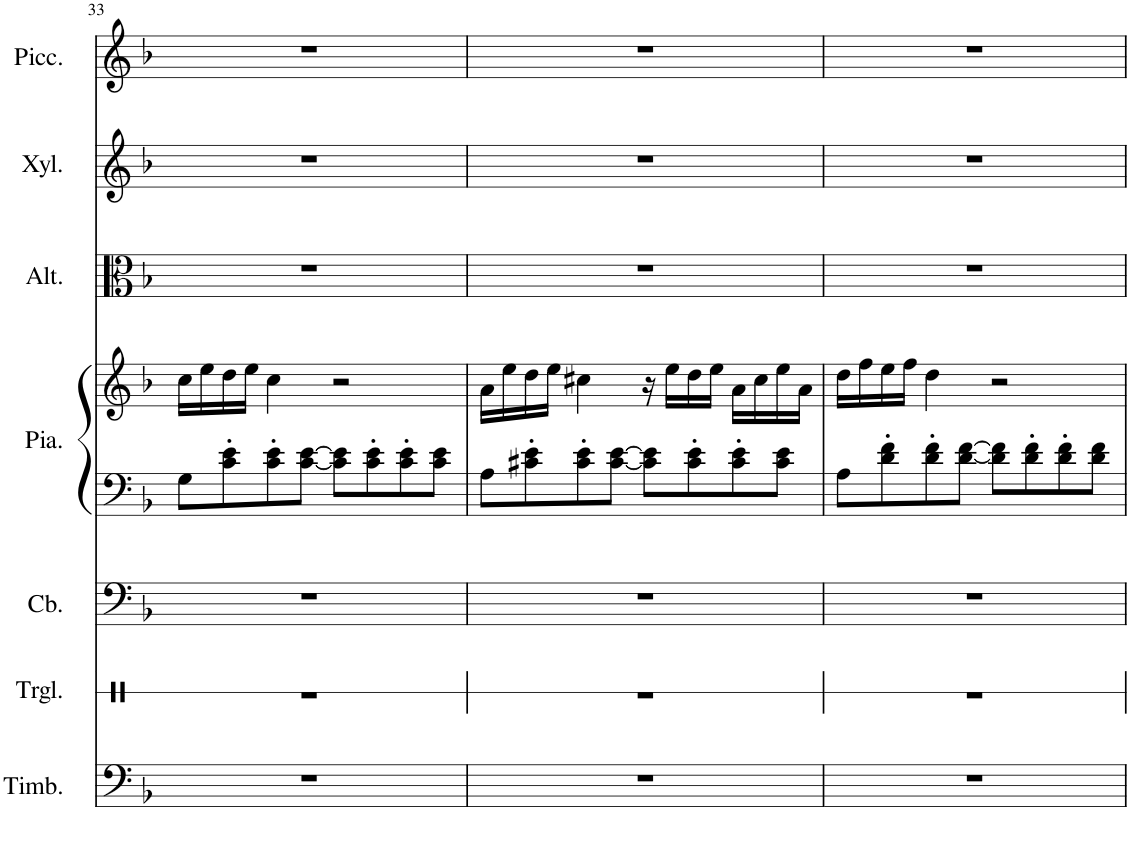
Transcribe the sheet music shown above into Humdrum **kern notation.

**kern	**kern	**kern	**kern	**kern	**kern	**kern	**kern
*part7	*part6	*part5	*part4	*part4	*part3	*part2	*part1
*staff8	*staff7	*staff6	*staff5	*staff4	*staff3	*staff2	*staff1
*I"Timbales	*I"Triangle	*I"Contrebasse	*I"Piano	*	*I"Alto	*I"Xylophone	*I"Piccolo
*I'Timb.	*I'Trgl.	*I'Cb.	*I'Pia.	*	*I'Alt.	*I'Xyl.	*I'Picc.
!!LO:PB:g=z
*clefF4	*clefX	*clefF4	*clefF4	*clefG2	*clefC3	*clefG2	*clefG2
*	*	*Trd7c12	*	*	*	*Trd-7c-12	*Trd-7c-12
*k[b-]	*k[]	*k[b-]	*k[b-]	*k[b-]	*k[b-]	*k[b-]	*k[b-]
*M4/4	*M4/4	*M4/4	*M4/4	*M4/4	*M4/4	*M4/4	*M4/4
=33	=33	=33	=33	=33	=33	=33	=33
1r	1r	1r	8G\L	16cc\LL	1r	1r	1r
.	.	.	.	16ee\	.	.	.
.	.	.	8c\' 8e\'	16dd\	.	.	.
.	.	.	.	16ee\JJ	.	.	.
.	.	.	8c\' 8e\'	4cc\	.	.	.
.	.	.	[8c\ [8e\J	.	.	.	.
.	.	.	8c\] 8e\]L	2r	.	.	.
.	.	.	8c\' 8e\'	.	.	.	.
.	.	.	8c\' 8e\'	.	.	.	.
.	.	.	8c\ 8e\J	.	.	.	.
=34	=34	=34	=34	=34	=34	=34	=34
1r	1r	1r	8A\L	16a\LL	1r	1r	1r
.	.	.	.	16ee\	.	.	.
.	.	.	8c#X\' 8e\'	16dd\	.	.	.
.	.	.	.	16ee\JJ	.	.	.
.	.	.	8c#\' 8e\'	4cc#X\	.	.	.
.	.	.	[8c#\ [8e\J	.	.	.	.
.	.	.	8c#\] 8e\]L	16r	.	.	.
.	.	.	.	16ee\LL	.	.	.
.	.	.	8c#\' 8e\'	16dd\	.	.	.
.	.	.	.	16ee\JJ	.	.	.
.	.	.	8c#\' 8e\'	16a\LL	.	.	.
.	.	.	.	16cc#\	.	.	.
.	.	.	8c#\ 8e\J	16ee\	.	.	.
.	.	.	.	16a\JJ	.	.	.
=35	=35	=35	=35	=35	=35	=35	=35
1r	1r	1r	8A\L	16dd\LL	1r	1r	1r
.	.	.	.	16ff\	.	.	.
.	.	.	8d\' 8f\'	16ee\	.	.	.
.	.	.	.	16ff\JJ	.	.	.
.	.	.	8d\' 8f\'	4dd\	.	.	.
.	.	.	[8d\ [8f\J	.	.	.	.
.	.	.	8d\] 8f\]L	2r	.	.	.
.	.	.	8d\' 8f\'	.	.	.	.
.	.	.	8d\' 8f\'	.	.	.	.
.	.	.	8d\ 8f\J	.	.	.	.
=	=	=	=	=	=	=	=
*-	*-	*-	*-	*-	*-	*-	*-
